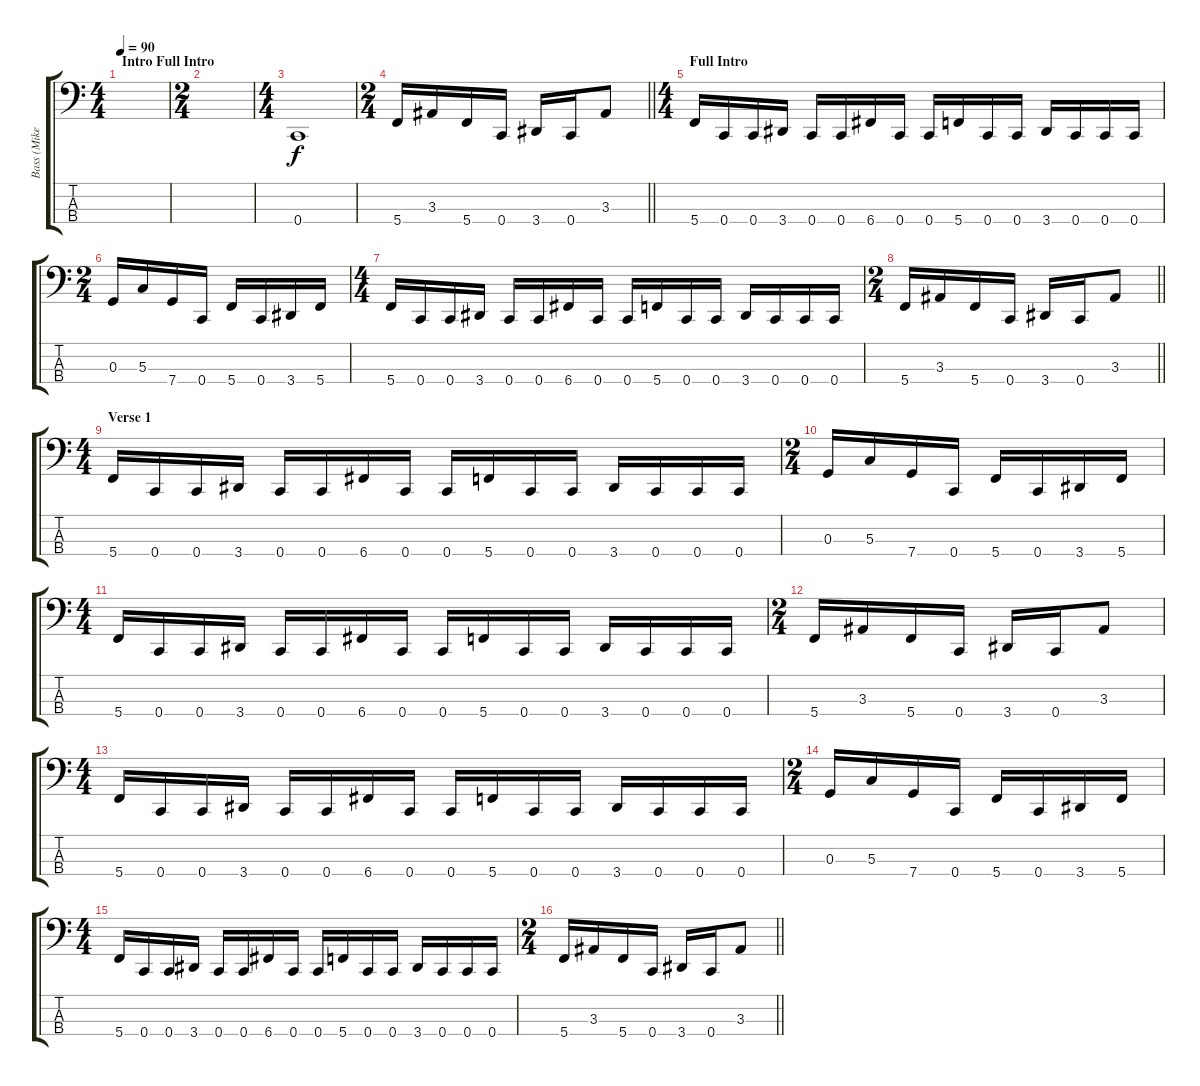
\track ("Bass (Mike D)" "Bass (Mike") {instrument electricbasspick}
\staff {score tabs}
\tuning (F2 C2 G1 C1) {hide}
\ts (4 4)
\section ("" "Intro Full Intro")
\tempo 90
\clef f4
\ks c
|
\ts (2 4)
|
\ts (4 4)
0.4.1 |
\ts (2 4)
\barLineRight lightlight
5.4.16 3.3.16 5.4.16 0.4.16 3.4.16 0.4.16 3.3.8 |
\ts (4 4)
\section ("" "Full Intro")
5.4.16 0.4.16 0.4.16 3.4.16 0.4.16 0.4.16 6.4.16 0.4.16 0.4.16 5.4.16 0.4.16 0.4.16 3.4.16 0.4.16 0.4.16 0.4.16 |
\ts (2 4)
0.3.16 5.3.16 7.4.16 0.4.16 5.4.16 0.4.16 3.4.16 5.4.16 |
\ts (4 4)
5.4.16 0.4.16 0.4.16 3.4.16 0.4.16 0.4.16 6.4.16 0.4.16 0.4.16 5.4.16 0.4.16 0.4.16 3.4.16 0.4.16 0.4.16 0.4.16 |
\ts (2 4)
\barLineRight lightlight
5.4.16 3.3.16 5.4.16 0.4.16 3.4.16 0.4.16 3.3.8 |
\ts (4 4)
\section ("" "Verse 1")
5.4.16 0.4.16 0.4.16 3.4.16 0.4.16 0.4.16 6.4.16 0.4.16 0.4.16 5.4.16 0.4.16 0.4.16 3.4.16 0.4.16 0.4.16 0.4.16 |
\ts (2 4)
0.3.16 5.3.16 7.4.16 0.4.16 5.4.16 0.4.16 3.4.16 5.4.16 |
\ts (4 4)
5.4.16 0.4.16 0.4.16 3.4.16 0.4.16 0.4.16 6.4.16 0.4.16 0.4.16 5.4.16 0.4.16 0.4.16 3.4.16 0.4.16 0.4.16 0.4.16 |
\ts (2 4)
5.4.16 3.3.16 5.4.16 0.4.16 3.4.16 0.4.16 3.3.8 |
\ts (4 4)
5.4.16 0.4.16 0.4.16 3.4.16 0.4.16 0.4.16 6.4.16 0.4.16 0.4.16 5.4.16 0.4.16 0.4.16 3.4.16 0.4.16 0.4.16 0.4.16 |
\ts (2 4)
0.3.16 5.3.16 7.4.16 0.4.16 5.4.16 0.4.16 3.4.16 5.4.16 |
\ts (4 4)
5.4.16 0.4.16 0.4.16 3.4.16 0.4.16 0.4.16 6.4.16 0.4.16 0.4.16 5.4.16 0.4.16 0.4.16 3.4.16 0.4.16 0.4.16 0.4.16 |
\ts (2 4)
\barLineRight lightlight
5.4.16 3.3.16 5.4.16 0.4.16 3.4.16 0.4.16 3.3.8
